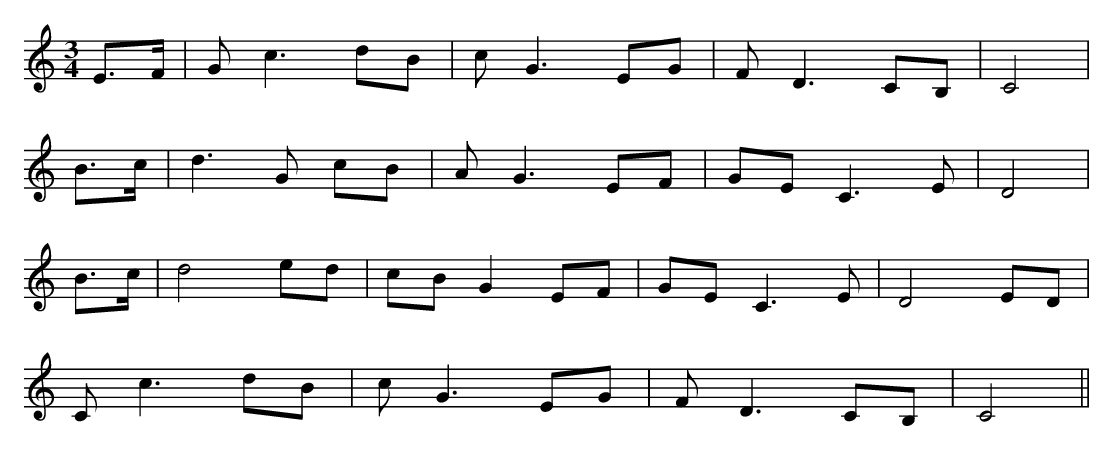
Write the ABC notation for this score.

X:1
M:3/4
K:C
E>F|Gc3 dB|cG3 EG|FD3 CB,|C4|
B>c|d3G cB|A G3 EF|GE C3E|D4|
B>c|d4 ed|cB G2 EF|GE C3E|D4 ED|
Cc3 dB|cG3 EG|FD3 CB,|C4||
